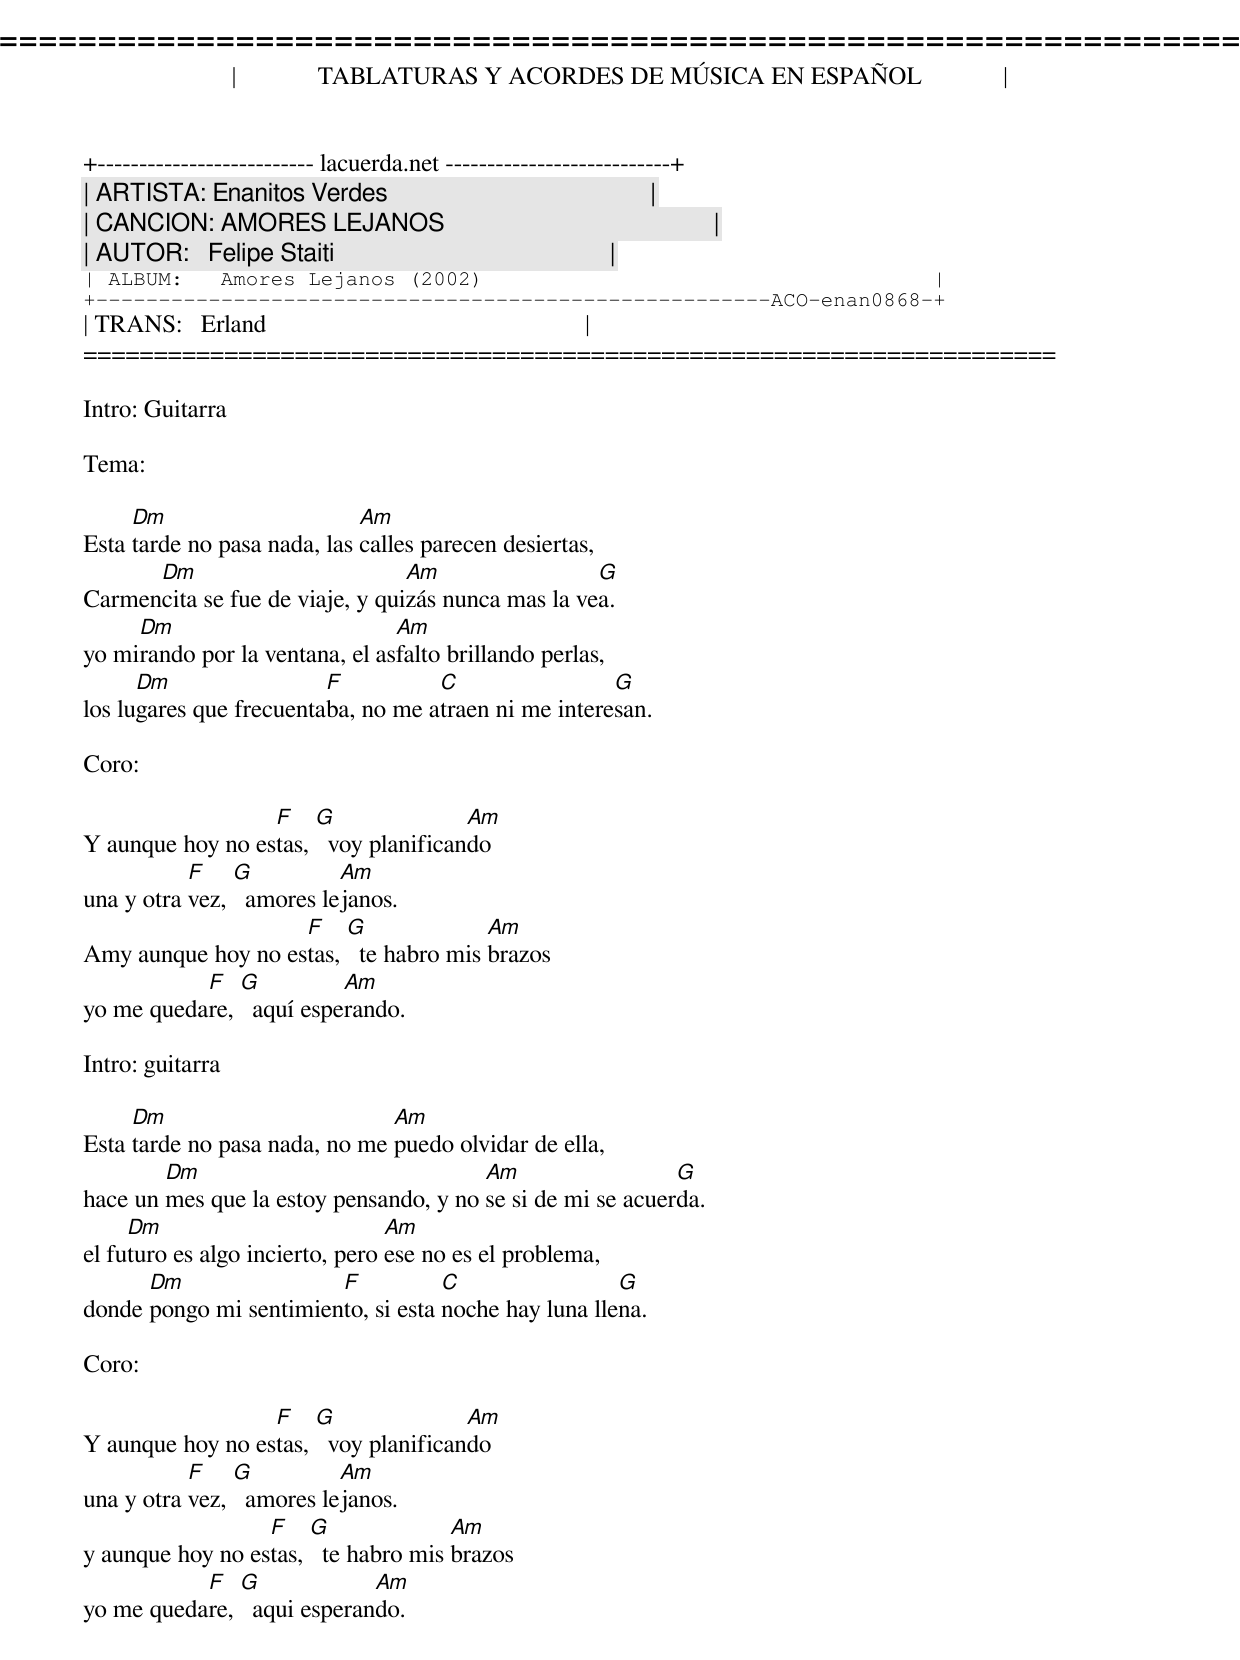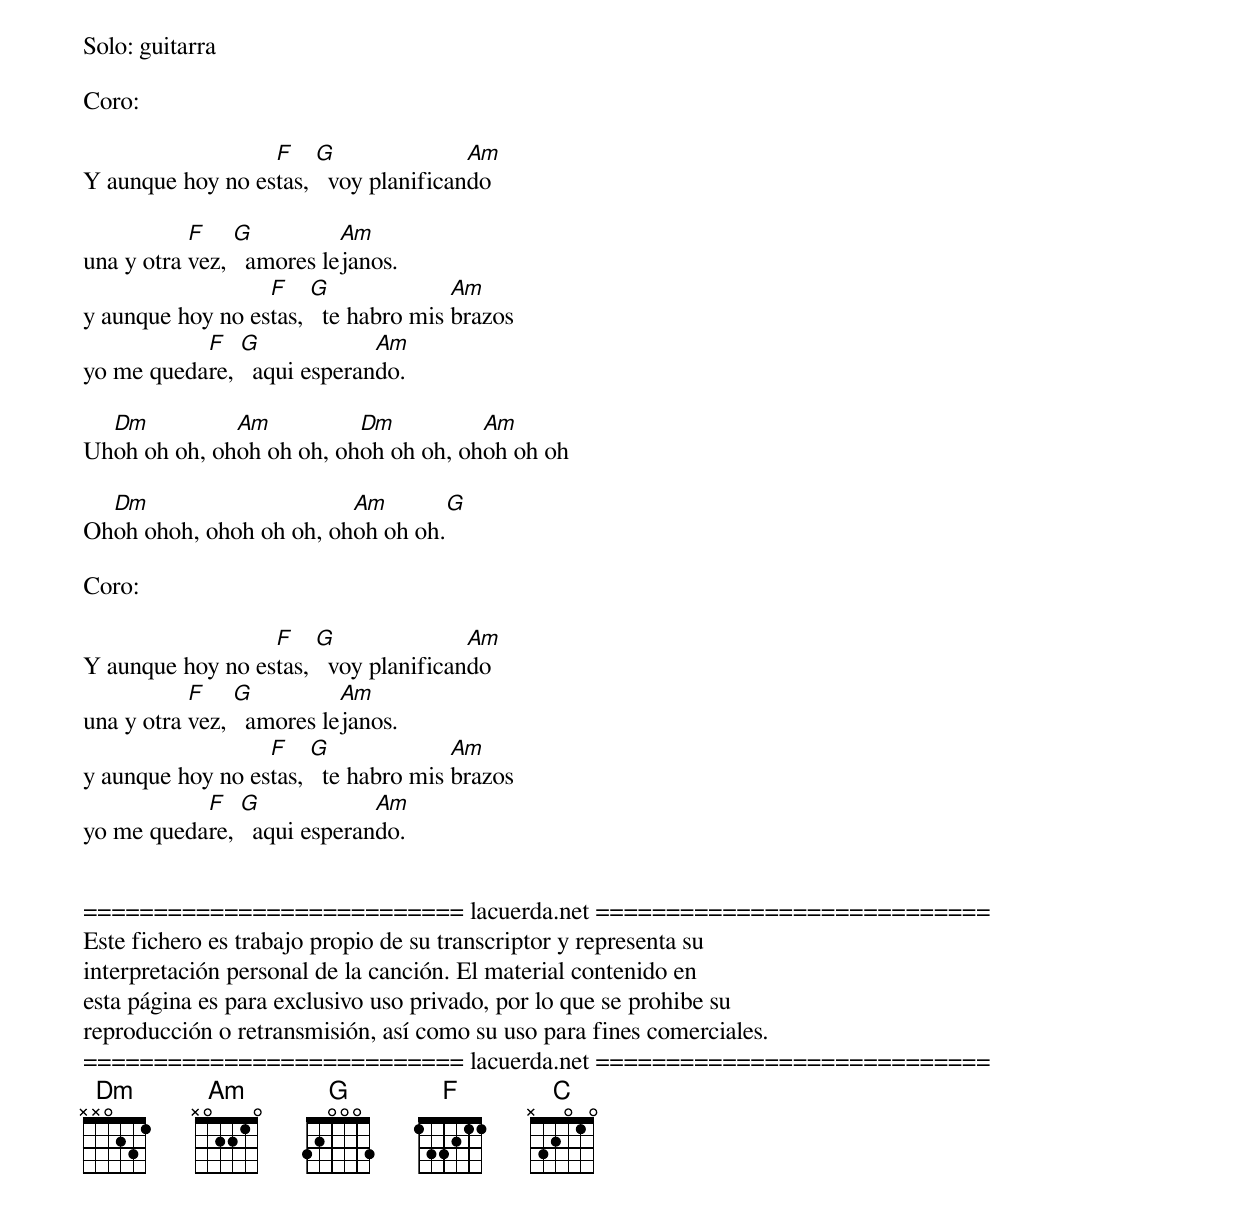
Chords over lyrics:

=====================================================================
|             TABLATURAS Y ACORDES DE MÚSICA EN ESPAÑOL             |
+-------------------------- lacuerda.net ---------------------------+
| ARTISTA: Enanitos Verdes                                          |
| CANCION: AMORES LEJANOS                                           |
| AUTOR:   Felipe Staiti                                            |
| ALBUM:   Amores Lejanos (2002)                                    |
+------------------------------------------------------ACO-enan0868-+
| TRANS:   Erland                                                   |
=====================================================================

Intro: Guitarra

Tema:

     Dm                      Am
Esta tarde no pasa nada, las calles parecen desiertas,
      Dm                         Am                 G
Carmencita se fue de viaje, y quizás nunca mas la vea.
     Dm                         Am
yo mirando por la ventana, el asfalto brillando perlas,
      Dm                 F          C                 G
los lugares que frecuentaba, no me atraen ni me interesan.

Coro:

                  F    G               Am
Y aunque hoy no estas,   voy planificando
           F    G          Am
una y otra vez,   amores lejanos.
                    F    G              Am
Amy aunque hoy no estas,   te habro mis brazos
           F   G          Am
yo me quedare,   aquí esperando.

Intro: guitarra

     Dm                        Am
Esta tarde no pasa nada, no me puedo olvidar de ella,
        Dm                              Am                  G
hace un mes que la estoy pensando, y no se si de mi se acuerda.
     Dm                          Am
el futuro es algo incierto, pero ese no es el problema,
      Dm                F           C                 G
donde pongo mi sentimiento, si esta noche hay luna llena.

Coro:

                  F    G               Am
Y aunque hoy no estas,   voy planificando
           F    G          Am
una y otra vez,   amores lejanos.
                  F    G              Am
y aunque hoy no estas,   te habro mis brazos
           F   G             Am
yo me quedare,   aqui esperando.

Solo: guitarra

Coro:

                  F    G               Am
Y aunque hoy no estas,   voy planificando

           F    G          Am
una y otra vez,   amores lejanos.
                  F    G              Am
y aunque hoy no estas,   te habro mis brazos
           F   G             Am
yo me quedare,   aqui esperando.

  Dm          Am          Dm          Am
Uhoh oh oh, ohoh oh oh, ohoh oh oh, ohoh oh oh

  Dm                     Am       G
Ohoh ohoh, ohoh oh oh, ohoh oh oh.

Coro:

                  F    G               Am
Y aunque hoy no estas,   voy planificando
           F    G          Am
una y otra vez,   amores lejanos.
                  F    G              Am
y aunque hoy no estas,   te habro mis brazos
           F   G             Am
yo me quedare,   aqui esperando.


=========================== lacuerda.net ============================
Este fichero es trabajo propio de su transcriptor y representa su
interpretación personal de la canción. El material contenido en
esta página es para exclusivo uso privado, por lo que se prohibe su
reproducción o retransmisión, así como su uso para fines comerciales.
=========================== lacuerda.net ============================
